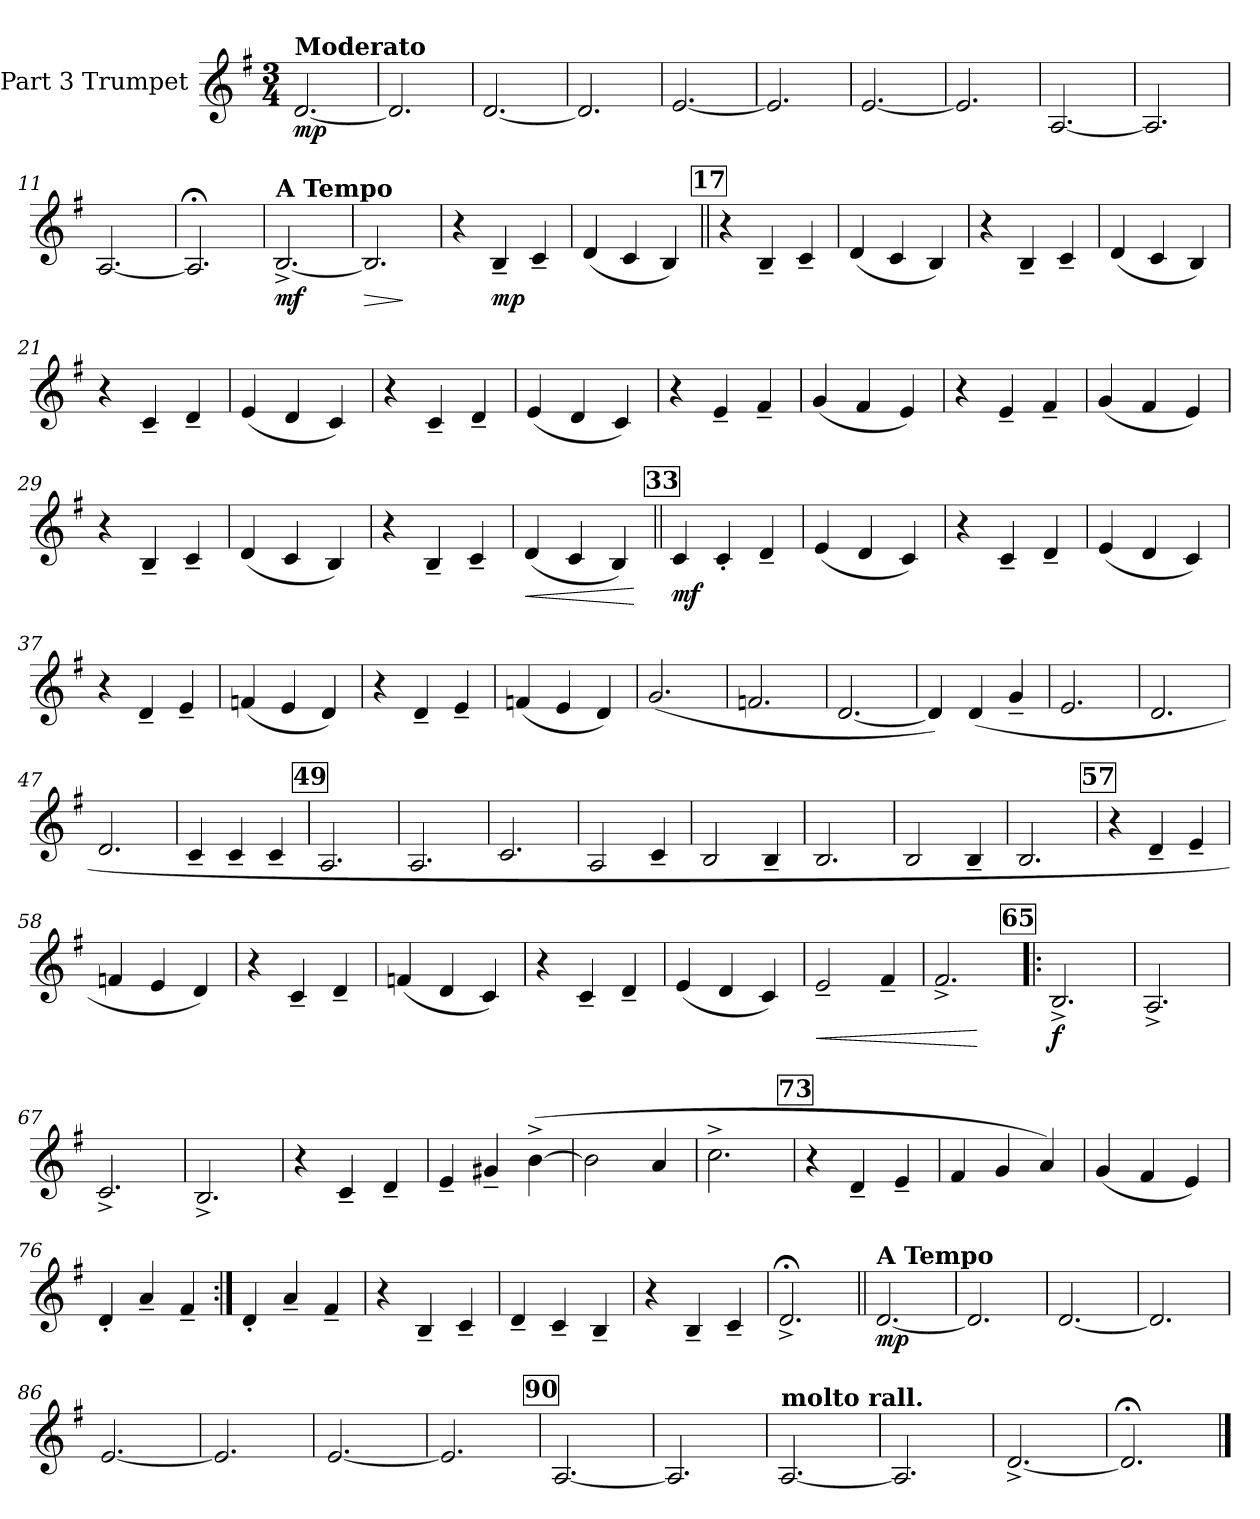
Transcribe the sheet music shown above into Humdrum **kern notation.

**kern	**dynam
*part1	*part1
*staff1	*staff1
*I"Part 3 Trumpet	*
*I'Pt. 3 Trp.	*
*clefG2	*
*ITrd1c2	*
*k[b-]	*
*M3/4	*
*MM144	*
=1	=1
!LO:TX:a:B:t=Moderato	!
!	!LO:DY:b
[2.c/	mp
=2	=2
2.c/]	.
=3	=3
[2.c/	.
=4	=4
2.c/]	.
=5	=5
[2.d/	.
=6	=6
2.d/]	.
=7	=7
[2.d/	.
=8	=8
2.d/]	.
=9	=9
[2.G/	.
=10	=10
2.G/]	.
=11	=11
[2.G/	.
!!LO:LB:g=z
=12	=12
2.G;</]	.
=13	=13
!!LO:REH:place=s1:a:B:cj:fs=14:t=13
!LO:TX:a:B:t=A Tempo	!
!	!LO:DY:b
[2.A^/	mf
=14	=14
!	!LO:HP:b
2.A/]	>
.	]
=15	=15
4r	.
!	!LO:DY:b
4A~/	mp
4B-~/	.
=16	=16
(4c/	.
4B-/	.
4A/)	.
!!LO:REH:place=s1:a:B:cj:fs=14:t=17
=17||	=17||
4r	.
4A~/	.
4B-~/	.
=18	=18
(4c/	.
4B-/	.
4A/)	.
=19	=19
4r	.
4A~/	.
4B-~/	.
=20	=20
(4c/	.
4B-/	.
4A/)	.
!!LO:LB:g=z
=21	=21
4r	.
4B-~/	.
4c~/	.
=22	=22
(4d/	.
4c/	.
4B-/)	.
=23	=23
4r	.
4B-~/	.
4c~/	.
=24	=24
(4d/	.
4c/	.
4B-/)	.
=25	=25
4r	.
4d~/	.
4e~/	.
=26	=26
(4f/	.
4e/	.
4d/)	.
=27	=27
4r	.
4d~/	.
4e~/	.
=28	=28
(4f/	.
4e/	.
4d/)	.
!!LO:LB:g=z
=29	=29
4r	.
4A~/	.
4B-~/	.
=30	=30
(4c/	.
4B-/	.
4A/)	.
=31	=31
4r	.
4A~/	.
4B-~/	.
=32	=32
!	!LO:HP:b
(4c/	<
4B-/	.
4A/)	.
.	[
!!LO:REH:place=s1:a:B:cj:fs=14:t=33
=33||	=33||
!	!LO:DY:b
4B-/	mf
4B-'/	.
4c~/	.
=34	=34
(4d/	.
4c/	.
4B-/)	.
=35	=35
4r	.
4B-~/	.
4c~/	.
=36	=36
(4d/	.
4c/	.
4B-/)	.
!!LO:LB:g=z
=37	=37
4r	.
4c~/	.
4d~/	.
=38	=38
(4e-X/	.
4d/	.
4c/)	.
=39	=39
4r	.
4c~/	.
4d~/	.
=40	=40
(4e-X/	.
4d/	.
4c/)	.
=41	=41
(2.f/	.
=42	=42
2.e-X/	.
=43	=43
[2.c/	.
=44	=44
4c/])	.
(4c/	.
4f~/	.
=45	=45
2.d/	.
!!LO:LB:g=z
=46	=46
2.c/	.
=47	=47
2.c/	.
=48	=48
4B-~/	.
4B-~/	.
4B-~/	.
!!LO:REH:place=s1:a:B:cj:fs=14:t=49
=49	=49
2.G/	.
=50	=50
2.G/	.
=51	=51
2.B-/	.
=52	=52
2G/	.
4B-~/	.
=53	=53
2A/	.
4A~/	.
=54	=54
2.A/	.
=55	=55
2A/	.
4A~/	.
=56	=56
2.A/	.
!!LO:LB:g=z
!!LO:REH:place=s1:a:B:cj:fs=14:t=57
=57	=57
4r	.
4c~/	.
4d~/	.
=58	=58
4e-X/	.
4d/	.
4c/)	.
=59	=59
4r	.
4B-~/	.
4c~/	.
=60	=60
(4e-X/	.
4c/	.
4B-/)	.
=61	=61
4r	.
4B-~/	.
4c~/	.
=62	=62
(4d/	.
4c/	.
4B-/)	.
=63	=63
!	!LO:HP:b
2d~/	<
4e~/	.
=64	=64
2.e^/	.
.	[
!!LO:LB:g=z
!!LO:REH:place=s1:a:B:cj:fs=14:t=65
=65!|:	=65!|:
!	!LO:DY:b
2.A^/	f
=66	=66
2.G^/	.
=67	=67
2.B-^/	.
=68	=68
2.A^/	.
=69	=69
4r	.
4B-~/	.
4c~/	.
=70	=70
4d~/	.
4f#X~/	.
([4a^\	.
=71	=71
2a\]	.
4g/	.
=72	=72
2.b-^\	.
!!LO:REH:place=s1:a:B:cj:fs=14:t=73
=73	=73
4r	.
4c~/	.
4d~/	.
!!LO:LB:g=z
=74	=74
4e/	.
4f/	.
4g/)	.
=75	=75
(4f/	.
4e/	.
4d/)	.
=76	=76
4c'/	.
4g~/	.
4e~/	.
=77:|!	=77:|!
4c'/	.
4g~/	.
4e~/	.
=78	=78
4r	.
4A~/	.
4B-~/	.
=79	=79
4c~/	.
4B-~/	.
4A~/	.
=80	=80
4r	.
4A~/	.
4B-~/	.
=81	=81
2.c;<^/	.
!!LO:PB:g=z
=82||	=82||
!!LO:REH:place=s1:a:B:cj:fs=14:t=82
!LO:TX:a:B:t=A Tempo	!
!	!LO:DY:b
[2.c/	mp
=83	=83
2.c/]	.
=84	=84
[2.c/	.
=85	=85
2.c/]	.
=86	=86
[2.d/	.
=87	=87
2.d/]	.
=88	=88
[2.d/	.
=89	=89
2.d/]	.
!!LO:REH:place=s1:a:B:cj:fs=14:t=90
=90	=90
[2.G/	.
=91	=91
2.G/]	.
=92	=92
!LO:TX:a:B:t=molto rall.	!
[2.G/	.
=93	=93
2.G/]	.
!!LO:LB:g=z
=94	=94
[2.c^/	.
=95	=95
2.c;</]	.
==	==
*-	*-
